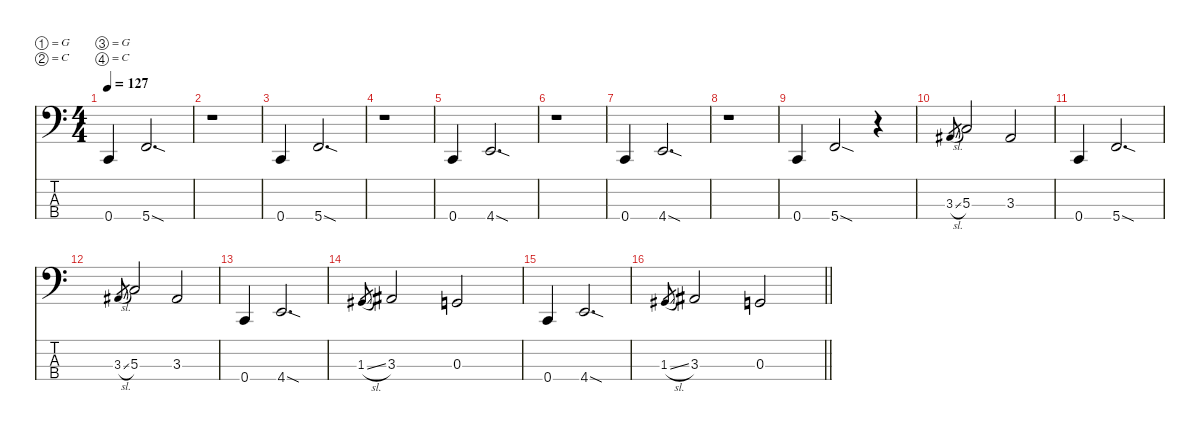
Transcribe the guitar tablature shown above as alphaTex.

\defaultSystemsLayout 4
\hideDynamics
\bracketExtendMode nobrackets
\singleTrackTrackNamePolicy hidden
\multiTrackTrackNamePolicy hidden
\otherSystemsTrackNameOrientation horizontal
\track ("Craig McFarland" "el.bs.") {defaultSystemsLayout 8 instrument electricbasspick}
\staff {score tabs}
\tuning (G2 C2 G1 C1)
\ts (4 4)
\beaming (8 2 2 2 2)
\tempo 127
\clef f4
\ks c
0.4.4{dy f instrument electricbasspick beam Up} 5.4{sod}.2{d beam Up} |
r.1{beam Down} |
0.4.4{beam Up} 5.4{sod}.2{d beam Up} |
r.1{beam Down} |
0.4.4{beam Up} 4.4{sod}.2{d beam Up} |
r.1{beam Down} |
0.4.4{beam Up} 4.4{sod}.2{d beam Up} |
r.1{beam Down} |
0.4.4{beam Up} 5.4{sod}.2{beam Up} r.4{beam Up} |
3.3{sl acc #}.8{gr dy mf beam Up} 5.3.2{dy f beam Up} 3.3{acc #}.2{beam Up} |
0.4.4{beam Up} 5.4{sod}.2{d beam Up} |
3.3{sl acc #}.8{gr dy mf beam Up} 5.3.2{dy f beam Up} 3.3{acc #}.2{beam Up} |
0.4.4{beam Up} 4.4{sod}.2{d beam Up} |
1.3{sl acc #}.8{gr dy mf beam Up} 3.3{acc #}.2{dy f beam Up} 0.3.2{beam Up} |
0.4.4{beam Up} 4.4{sod}.2{d beam Up} |
\barLineRight lightlight
1.3{sl acc #}.8{gr dy mf beam Up} 3.3{acc #}.2{dy f beam Up} 0.3.2{beam Up}
